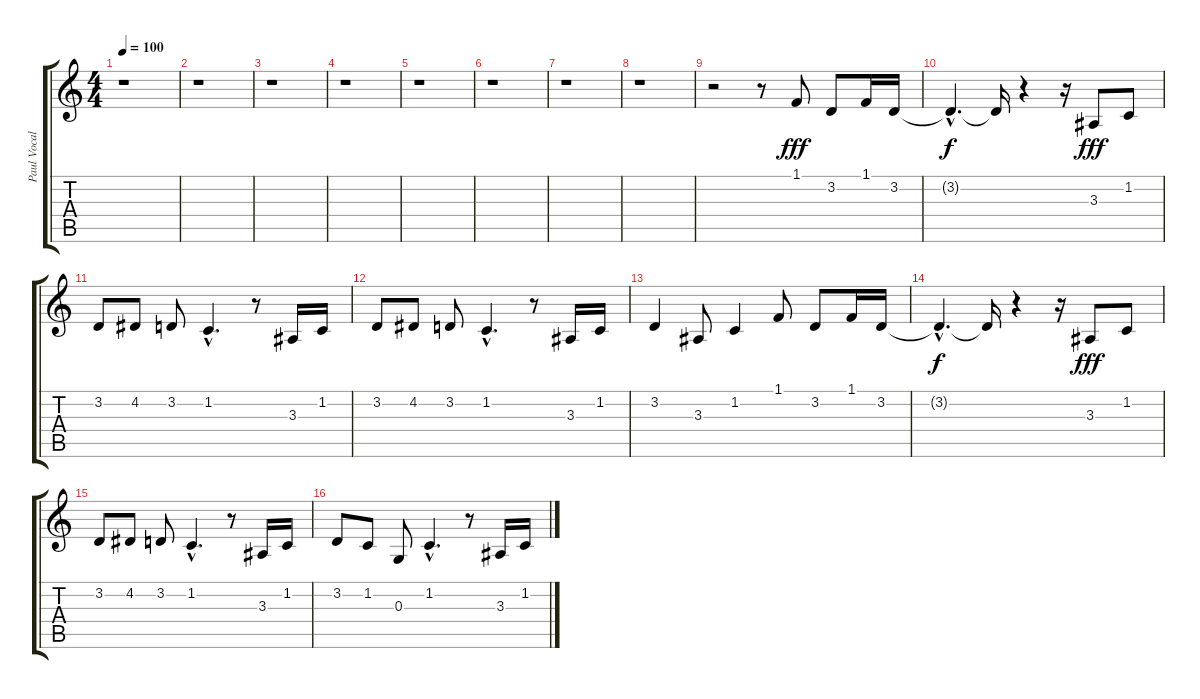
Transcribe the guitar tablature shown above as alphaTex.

\track ("Paul Vocals" "Paul Vocal") {instrument lead2sawtooth}
\staff {score tabs}
\tuning (E4 B3 G3 D3 A2 E2) {hide}
\ts (4 4)
\tempo 100
\clef g2
\ks c
r.1{dy fff instrument lead2sawtooth} |
r.1 |
r.1 |
r.1 |
r.1 |
r.1 |
r.1 |
r.1 |
r.2 r.8 1.1.8 3.2.8 1.1.16 3.2.16 |
3.2{hac t}.4{d dy f} 3.2{t}.16 r.4 r.16 3.3.8{dy fff} 1.2.8 |
3.2.8 4.2.8 3.2.8 1.2{hac}.4{d} r.8 3.3.16 1.2.16 |
3.2.8 4.2.8 3.2.8 1.2{hac}.4{d} r.8 3.3.16 1.2.16 |
3.2.4 3.3.8 1.2.4 1.1.8 3.2.8 1.1.16 3.2.16 |
3.2{hac t}.4{d dy f} 3.2{t}.16 r.4 r.16 3.3.8{dy fff} 1.2.8 |
3.2.8 4.2.8 3.2.8 1.2{hac}.4{d} r.8 3.3.16 1.2.16 |
3.2.8 1.2.8 0.3.8 1.2{hac}.4{d} r.8 3.3.16 1.2.16
